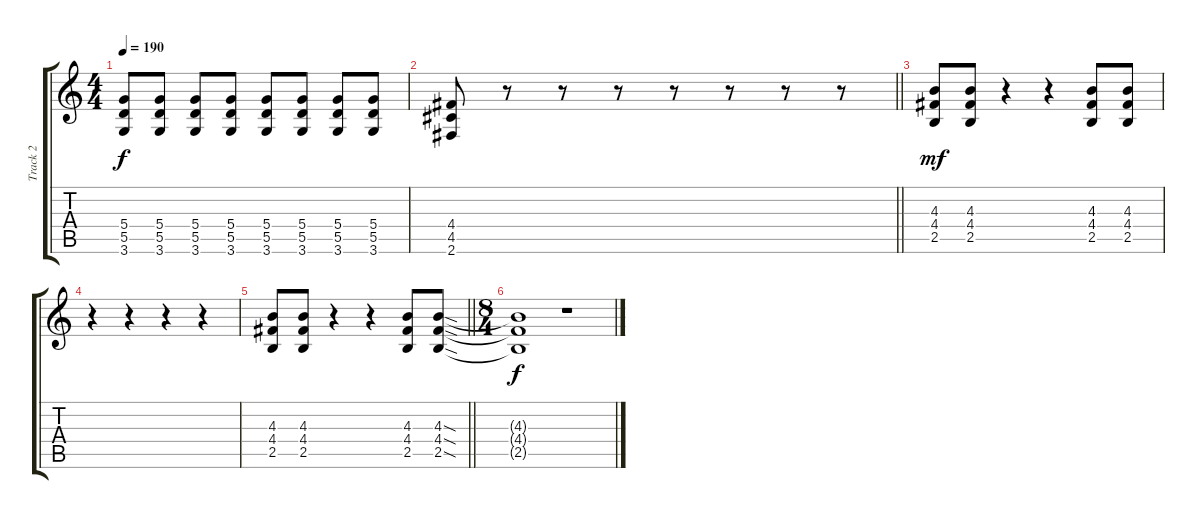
\track ("Track 2" "Track 2") {instrument distortionguitar}
\staff {score tabs}
\tuning (E4 B3 G3 D3 A2 E2) {hide}
\ts (4 4)
\tempo 190
\clef g2
\ks c
(5.4 5.5 3.6).8{dy f} (5.4 5.5 3.6).8 (5.4 5.5 3.6).8 (5.4 5.5 3.6).8 (5.4 5.5 3.6).8 (5.4 5.5 3.6).8 (5.4 5.5 3.6).8 (5.4 5.5 3.6).8 |
\barLineRight lightlight
(4.4 4.5 2.6).8 r.8 r.8 r.8 r.8 r.8 r.8 r.8 |
\section ("" "")
(4.3 4.4 2.5).8{dy mf} (4.3 4.4 2.5).8 r.4 r.4 (4.3 4.4 2.5).8 (4.3 4.4 2.5).8 |
r.4 r.4 r.4 r.4 |
\barLineRight lightlight
(4.3 4.4 2.5).8 (4.3 4.4 2.5).8 r.4 r.4 (4.3 4.4 2.5).8 (4.3{sod} 4.4{sod} 2.5{sod}).8 |
\ts (8 4)
\section ("" "")
(4.3{t} 4.4{t} 2.5{t}).1{dy f} r.1
